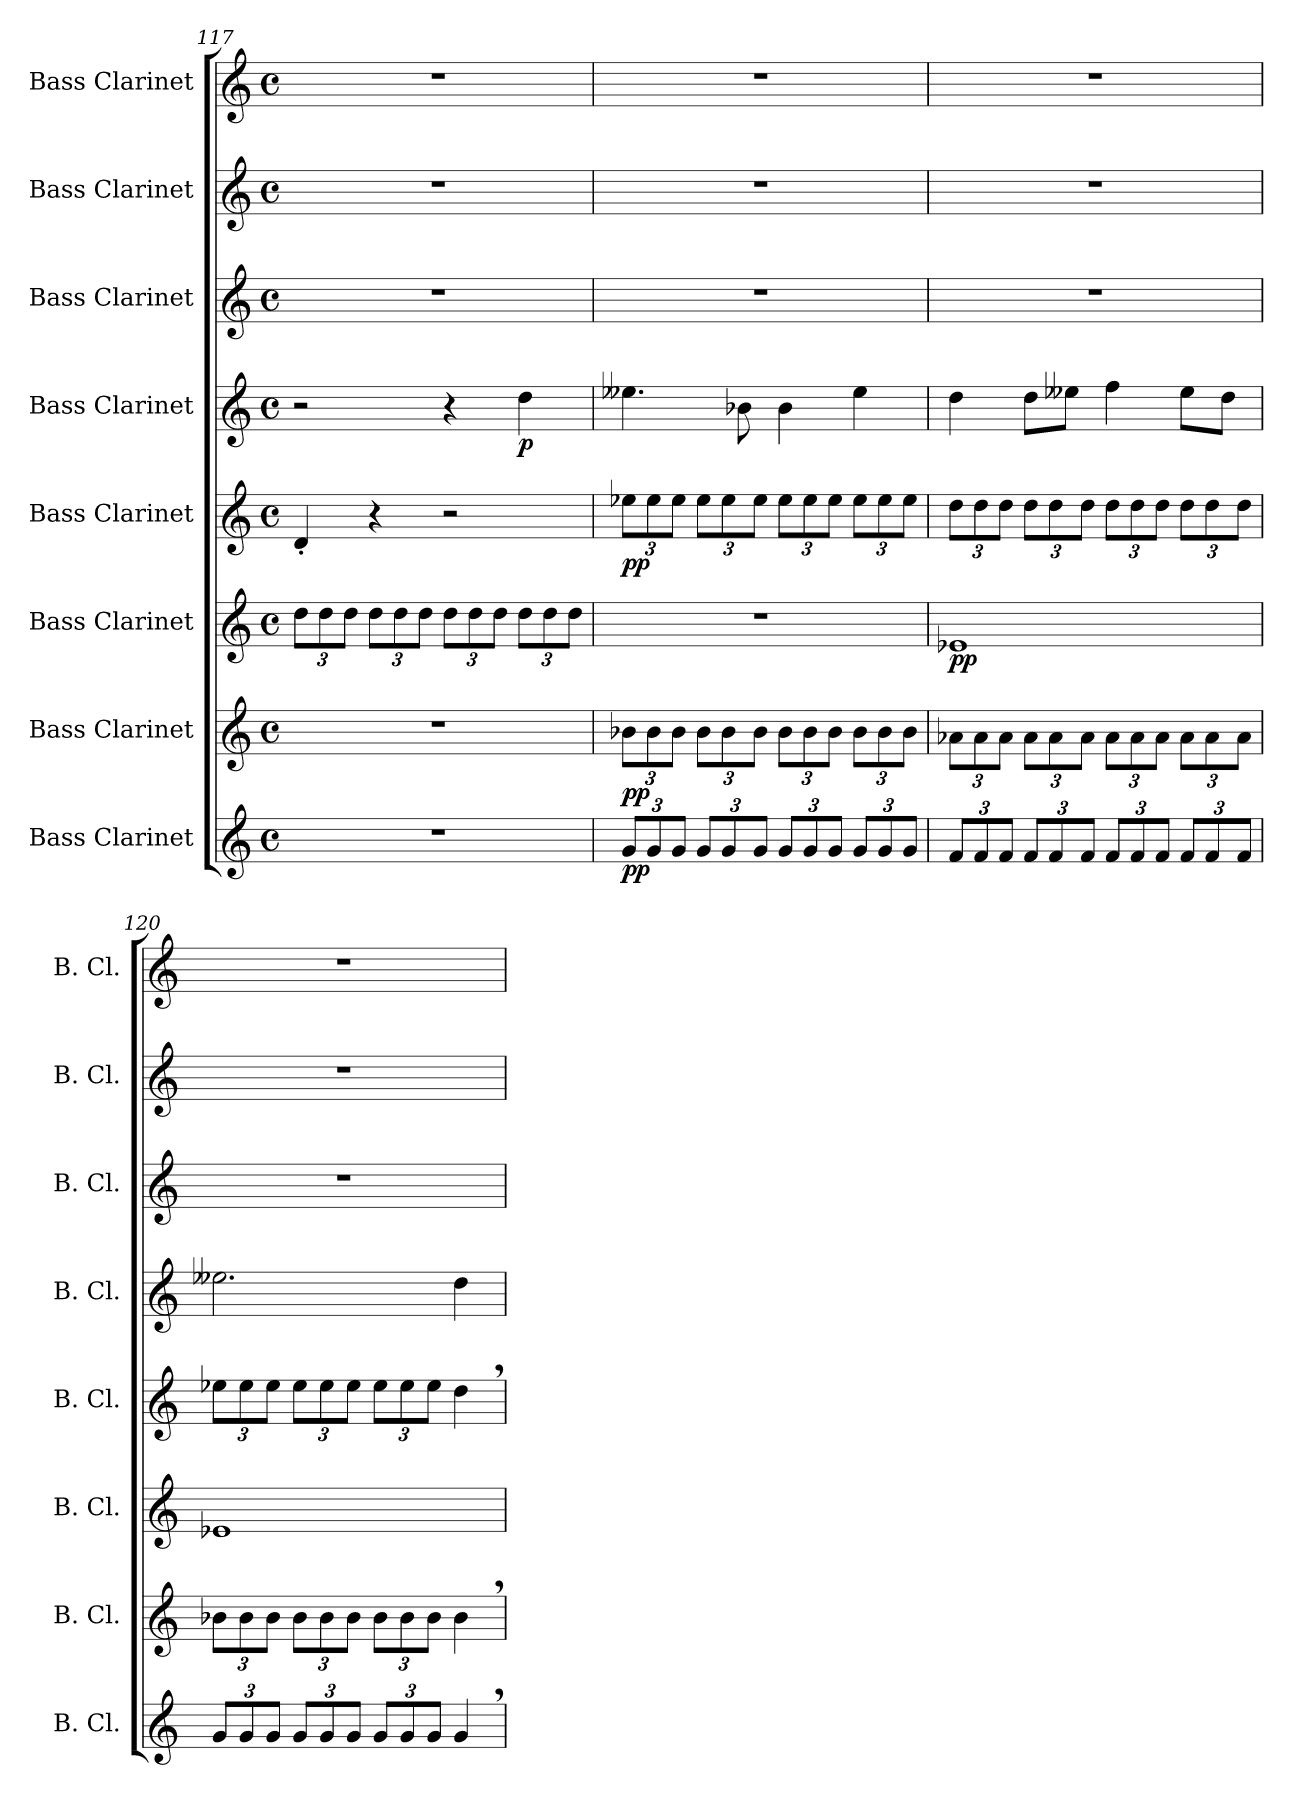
**kern	**dynam	**kern	**dynam	**kern	**dynam	**kern	**dynam	**kern	**dynam	**kern	**kern	**kern
*part8	*part8	*part7	*part7	*part6	*part6	*part5	*part5	*part4	*part4	*part3	*part2	*part1
*staff8	*staff8	*staff7	*staff7	*staff6	*staff6	*staff5	*staff5	*staff4	*staff4	*staff3	*staff2	*staff1
*I"Bass Clarinet	*	*I"Bass Clarinet	*	*I"Bass Clarinet	*	*I"Bass Clarinet	*	*I"Bass Clarinet	*	*I"Bass Clarinet	*I"Bass Clarinet	*I"Bass Clarinet
*I'B. Cl.	*	*I'B. Cl.	*	*I'B. Cl.	*	*I'B. Cl.	*	*I'B. Cl.	*	*I'B. Cl.	*I'B. Cl.	*I'B. Cl.
*clefG2	*	*clefG2	*	*clefG2	*	*clefG2	*	*clefG2	*	*clefG2	*clefG2	*clefG2
*ITrd8c14	*	*ITrd8c14	*	*ITrd8c14	*	*ITrd8c14	*	*ITrd8c14	*	*ITrd8c14	*ITrd8c14	*ITrd8c14
*k[]	*	*k[]	*	*k[]	*	*k[]	*	*k[]	*	*k[]	*k[]	*k[]
*M4/4	*	*M4/4	*	*M4/4	*	*M4/4	*	*M4/4	*	*M4/4	*M4/4	*M4/4
*met(c)	*	*met(c)	*	*met(c)	*	*met(c)	*	*met(c)	*	*met(c)	*met(c)	*met(c)
*	*	*	*	*Xbrackettup	*	*	*	*	*	*	*	*
=117	=117	=117	=117	=117	=117	=117	=117	=117	=117	=117	=117	=117
1r	.	1r	.	12d\L	.	4D'/	.	2r	.	1r	1r	1r
.	.	.	.	12d\	.	.	.	.	.	.	.	.
.	.	.	.	12d\J	.	.	.	.	.	.	.	.
.	.	.	.	12d\L	.	4r	.	.	.	.	.	.
.	.	.	.	12d\	.	.	.	.	.	.	.	.
.	.	.	.	12d\J	.	.	.	.	.	.	.	.
.	.	.	.	12d\L	.	2r	.	4r	.	.	.	.
.	.	.	.	12d\	.	.	.	.	.	.	.	.
.	.	.	.	12d\J	.	.	.	.	.	.	.	.
!	!	!	!	!	!	!	!	!	!LO:DY:b	!	!	!
.	.	.	.	12d\L	.	.	.	4d\	p	.	.	.
.	.	.	.	12d\	.	.	.	.	.	.	.	.
.	.	.	.	12d\J	.	.	.	.	.	.	.	.
!!LO:PB:g=z
=118	=118	=118	=118	=118	=118	=118	=118	=118	=118	=118	=118	=118
*Xbrackettup	*	*Xbrackettup	*	*	*	*Xbrackettup	*	*	*	*	*	*
!	!LO:DY:b	!	!LO:DY:b	!	!	!	!LO:DY:b	!	!	!	!	!
12G/L	pp	12B-X\L	pp	1r	.	12e-X\L	pp	4.e--X\	.	1r	1r	1r
12G/	.	12B-\	.	.	.	12e-\	.	.	.	.	.	.
12G/J	.	12B-\J	.	.	.	12e-\J	.	.	.	.	.	.
12G/L	.	12B-\L	.	.	.	12e-\L	.	.	.	.	.	.
12G/	.	12B-\	.	.	.	12e-\	.	.	.	.	.	.
.	.	.	.	.	.	.	.	8B-X\	.	.	.	.
12G/J	.	12B-\J	.	.	.	12e-\J	.	.	.	.	.	.
12G/L	.	12B-\L	.	.	.	12e-\L	.	4B-\	.	.	.	.
12G/	.	12B-\	.	.	.	12e-\	.	.	.	.	.	.
12G/J	.	12B-\J	.	.	.	12e-\J	.	.	.	.	.	.
12G/L	.	12B-\L	.	.	.	12e-\L	.	4e--\	.	.	.	.
12G/	.	12B-\	.	.	.	12e-\	.	.	.	.	.	.
12G/J	.	12B-\J	.	.	.	12e-\J	.	.	.	.	.	.
=119	=119	=119	=119	=119	=119	=119	=119	=119	=119	=119	=119	=119
!	!	!	!	!	!LO:DY:b	!	!	!	!	!	!	!
12F/L	.	12A-X\L	.	1E-X	pp	12d\L	.	4d\	.	1r	1r	1r
12F/	.	12A-\	.	.	.	12d\	.	.	.	.	.	.
12F/J	.	12A-\J	.	.	.	12d\J	.	.	.	.	.	.
12F/L	.	12A-\L	.	.	.	12d\L	.	8d\L	.	.	.	.
12F/	.	12A-\	.	.	.	12d\	.	.	.	.	.	.
.	.	.	.	.	.	.	.	8e--X\J	.	.	.	.
12F/J	.	12A-\J	.	.	.	12d\J	.	.	.	.	.	.
12F/L	.	12A-\L	.	.	.	12d\L	.	4f\	.	.	.	.
12F/	.	12A-\	.	.	.	12d\	.	.	.	.	.	.
12F/J	.	12A-\J	.	.	.	12d\J	.	.	.	.	.	.
12F/L	.	12A-\L	.	.	.	12d\L	.	8e--\L	.	.	.	.
12F/	.	12A-\	.	.	.	12d\	.	.	.	.	.	.
.	.	.	.	.	.	.	.	8d\J	.	.	.	.
12F/J	.	12A-\J	.	.	.	12d\J	.	.	.	.	.	.
=120	=120	=120	=120	=120	=120	=120	=120	=120	=120	=120	=120	=120
12G/L	.	12B-X\L	.	1E-X	.	12e-X\L	.	2.e--X\	.	1r	1r	1r
12G/	.	12B-\	.	.	.	12e-\	.	.	.	.	.	.
12G/J	.	12B-\J	.	.	.	12e-\J	.	.	.	.	.	.
12G/L	.	12B-\L	.	.	.	12e-\L	.	.	.	.	.	.
12G/	.	12B-\	.	.	.	12e-\	.	.	.	.	.	.
12G/J	.	12B-\J	.	.	.	12e-\J	.	.	.	.	.	.
12G/L	.	12B-\L	.	.	.	12e-\L	.	.	.	.	.	.
12G/	.	12B-\	.	.	.	12e-\	.	.	.	.	.	.
12G/J	.	12B-\J	.	.	.	12e-\J	.	.	.	.	.	.
4G,/	.	4B-,\	.	.	.	4d,\	.	4d\	.	.	.	.
=	=	=	=	=	=	=	=	=	=	=	=	=
*-	*-	*-	*-	*-	*-	*-	*-	*-	*-	*-	*-	*-
